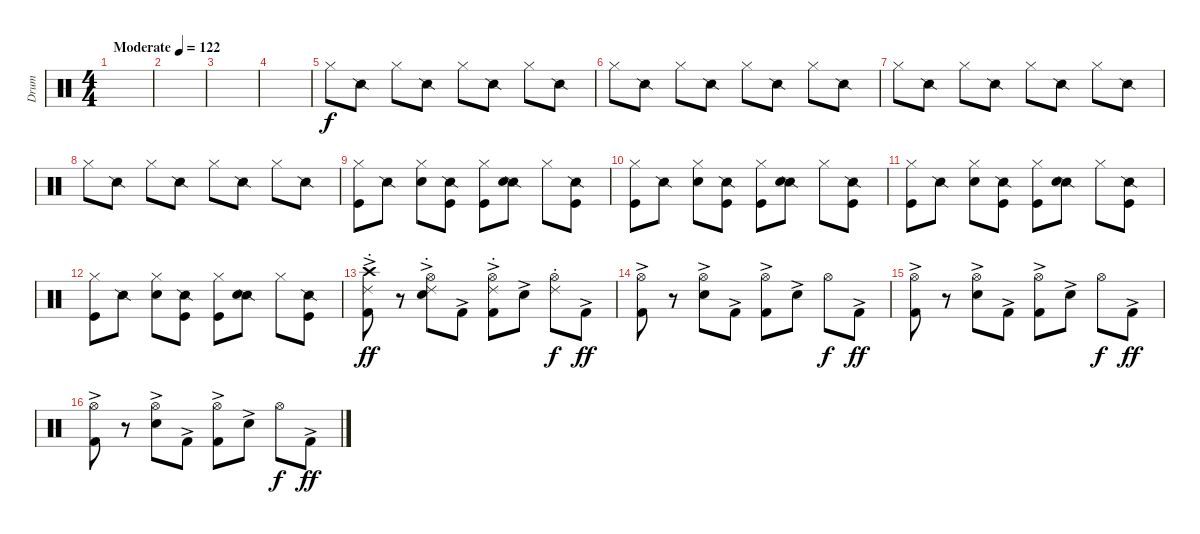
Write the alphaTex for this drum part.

\track ("Drum" "Drum") {instrument percussion}
\staff {score}
\articulation defaults
\ts (4 4)
\tempo (122 "Moderate")
\clef neutral
\ks c
|
|
|
|
"Hi-Hat (closed)".8{volume 10} "Snare (side stick) 2".8 "Hi-Hat (closed)".8 "Snare (side stick) 2".8 "Hi-Hat (closed)".8 "Snare (side stick) 2".8 "Hi-Hat (closed)".8 "Snare (side stick) 2".8 |
"Hi-Hat (closed)".8 "Snare (side stick) 2".8 "Hi-Hat (closed)".8 "Snare (side stick) 2".8 "Hi-Hat (closed)".8 "Snare (side stick) 2".8 "Hi-Hat (closed)".8 "Snare (side stick) 2".8 |
"Hi-Hat (closed)".8 "Snare (side stick) 2".8 "Hi-Hat (closed)".8 "Snare (side stick) 2".8 "Hi-Hat (closed)".8 "Snare (side stick) 2".8 "Hi-Hat (closed)".8 "Snare (side stick) 2".8 |
"Hi-Hat (closed)".8 "Snare (side stick) 2".8 "Hi-Hat (closed)".8 "Snare (side stick) 2".8 "Hi-Hat (closed)".8 "Snare (side stick) 2".8 "Hi-Hat (closed)".8 "Snare (side stick) 2".8 |
("Hi-Hat (closed)" "Kick (hit)").8 "Snare (side stick) 2".8 ("Hi-Hat (closed)" "Electric Snare (hit)").8 ("Snare (side stick) 2" "Kick (hit)").8 ("Hi-Hat (closed)" "Kick (hit)").8 ("Snare (side stick) 2" "Electric Snare (hit)").8 "Hi-Hat (closed)".8 ("Snare (side stick) 2" "Kick (hit)").8 |
("Hi-Hat (closed)" "Kick (hit)").8 "Snare (side stick) 2".8 ("Hi-Hat (closed)" "Electric Snare (hit)").8 ("Snare (side stick) 2" "Kick (hit)").8 ("Hi-Hat (closed)" "Kick (hit)").8 ("Snare (side stick) 2" "Electric Snare (hit)").8 "Hi-Hat (closed)".8 ("Snare (side stick) 2" "Kick (hit)").8 |
("Hi-Hat (closed)" "Kick (hit)").8 "Snare (side stick) 2".8 ("Hi-Hat (closed)" "Electric Snare (hit)").8 ("Snare (side stick) 2" "Kick (hit)").8 ("Hi-Hat (closed)" "Kick (hit)").8 ("Snare (side stick) 2" "Electric Snare (hit)").8 "Hi-Hat (closed)".8 ("Snare (side stick) 2" "Kick (hit)").8 |
("Hi-Hat (closed)" "Kick (hit)").8 "Snare (side stick) 2".8 ("Hi-Hat (closed)" "Electric Snare (hit)").8 ("Snare (side stick) 2" "Kick (hit)").8 ("Hi-Hat (closed)" "Kick (hit)").8 ("Snare (side stick) 2" "Electric Snare (hit)").8 "Hi-Hat (closed)".8 ("Snare (side stick) 2" "Kick (hit)").8 |
("Crash high (hit)" "Kick (hit) 2"{ac} "Ride (choke) 2").8{dy ff volume 16} r.8 ("Hi-Hat (open)" "Electric Snare (hit)"{ac} "Ride (choke) 2").8 "Kick (hit) 2"{ac}.8 ("Hi-Hat (open)" "Kick (hit) 2"{ac} "Ride (choke) 2").8 "Electric Snare (hit)"{ac}.8 ("Hi-Hat (open)" "Ride (choke) 2").8{dy f} "Kick (hit) 2"{ac}.8{dy ff} |
("Hi-Hat (open)" "Kick (hit) 2"{ac}).8 r.8 ("Hi-Hat (open)" "Electric Snare (hit)"{ac}).8 "Kick (hit) 2"{ac}.8 ("Hi-Hat (open)" "Kick (hit) 2"{ac}).8 "Electric Snare (hit)"{ac}.8 "Hi-Hat (open)".8{dy f} "Kick (hit) 2"{ac}.8{dy ff} |
("Hi-Hat (open)" "Kick (hit) 2"{ac}).8 r.8 ("Hi-Hat (open)" "Electric Snare (hit)"{ac}).8 "Kick (hit) 2"{ac}.8 ("Hi-Hat (open)" "Kick (hit) 2"{ac}).8 "Electric Snare (hit)"{ac}.8 "Hi-Hat (open)".8{dy f} "Kick (hit) 2"{ac}.8{dy ff} |
("Hi-Hat (open)" "Kick (hit) 2"{ac}).8 r.8 ("Hi-Hat (open)" "Electric Snare (hit)"{ac}).8 "Kick (hit) 2"{ac}.8 ("Hi-Hat (open)" "Kick (hit) 2"{ac}).8 "Electric Snare (hit)"{ac}.8 "Hi-Hat (open)".8{dy f} "Kick (hit) 2"{ac}.8{dy ff}
